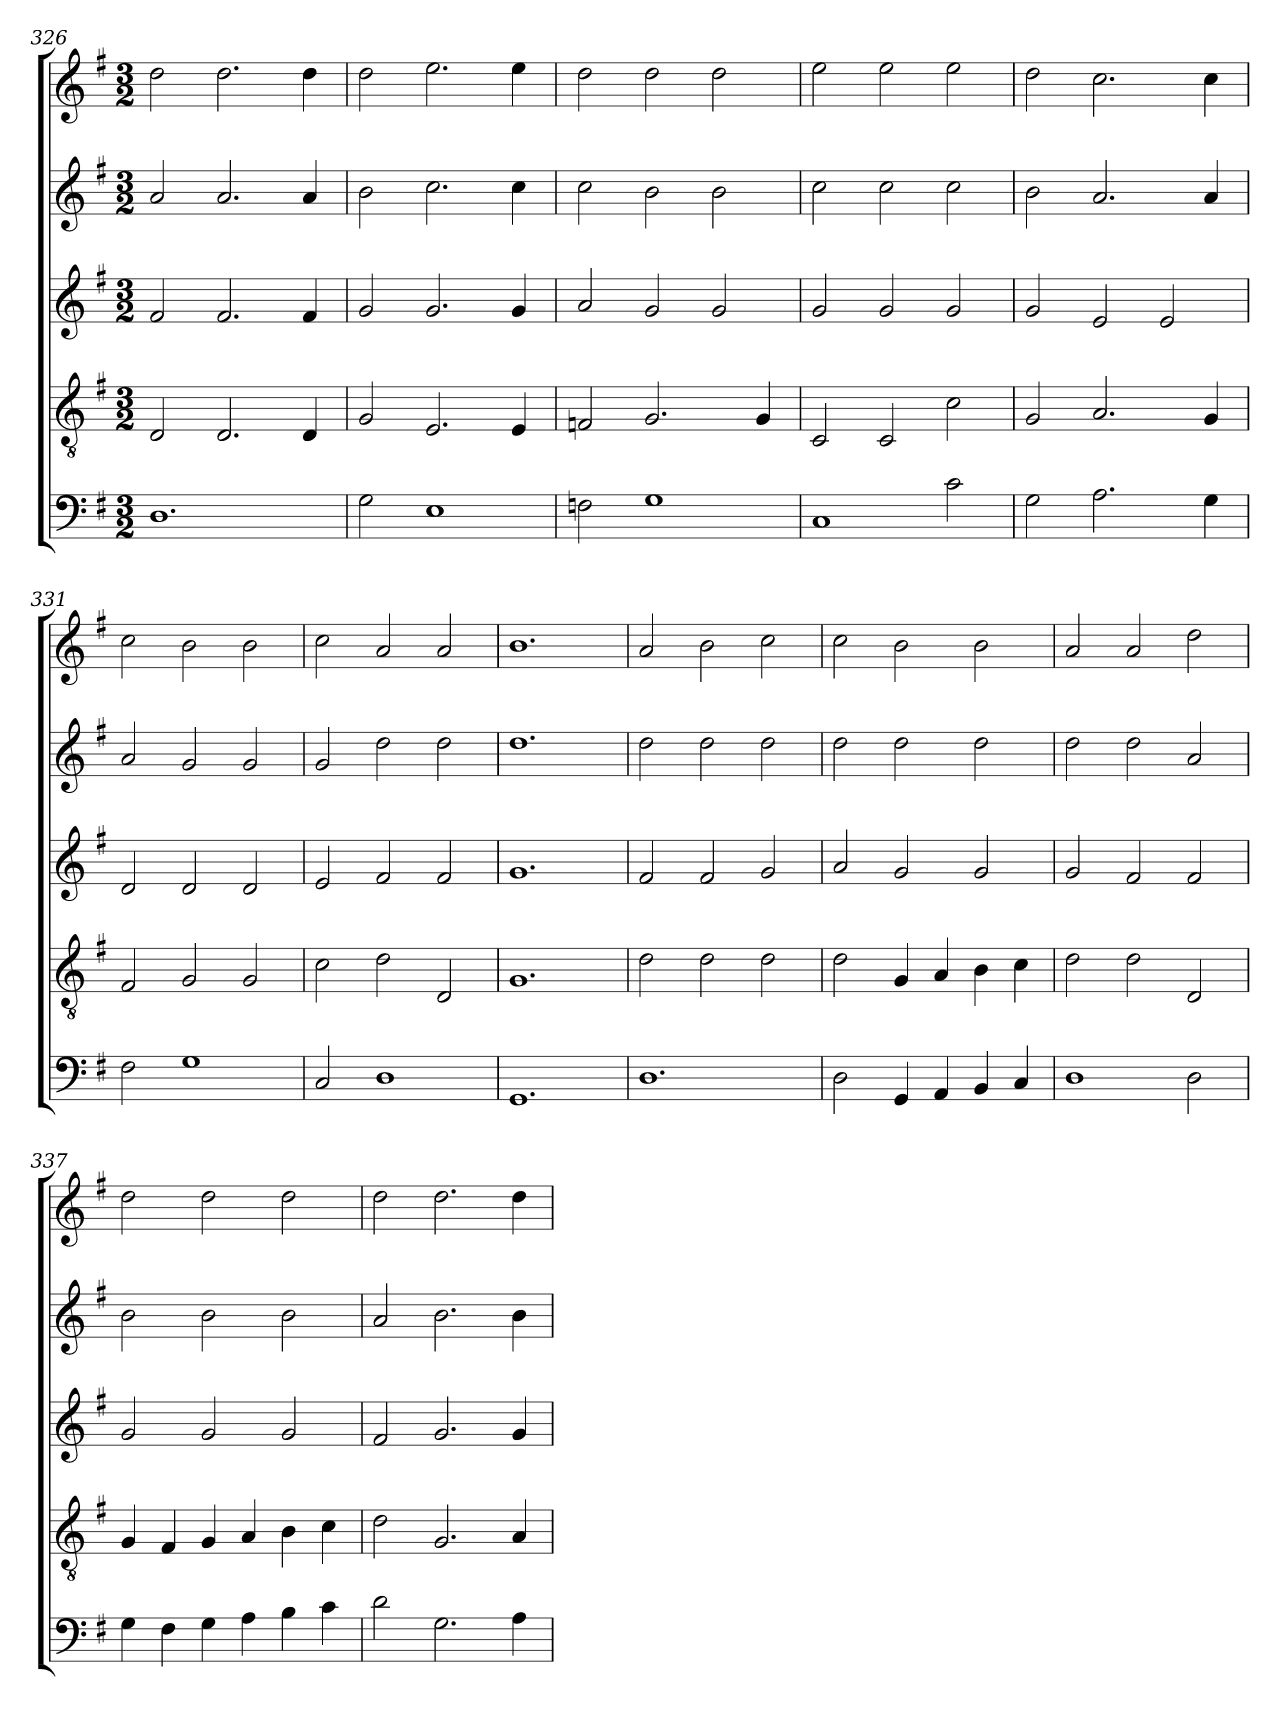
**kern	**kern	**kern	**kern	**kern
*part5	*part4	*part3	*part2	*part1
*staff5	*staff4	*staff3	*staff2	*staff1
*clefF4	*clefGv2	*clefG2	*clefG2	*clefG2
*k[f#]	*k[f#]	*k[f#]	*k[f#]	*k[f#]
*G:	*G:	*G:	*G:	*G:
*M3/2	*M3/2	*M3/2	*M3/2	*M3/2
=326	=326	=326	=326	=326
1.D	2D/	2f#/	2a/	2dd\
.	2.D/	2.f#/	2.a/	2.dd\
.	4D/	4f#/	4a/	4dd\
=327	=327	=327	=327	=327
2G\	2G/	2g/	2b\	2dd\
1E	2.E/	2.g/	2.cc\	2.ee\
.	4E/	4g/	4cc\	4ee\
!!LO:PB:g=z
=328	=328	=328	=328	=328
2Fn\	2Fn/	2a/	2cc\	2dd\
1G	2.G/	2g/	2b\	2dd\
.	.	2g/	2b\	2dd\
.	4G/	.	.	.
!!LO:LB:g=z
=329	=329	=329	=329	=329
1C	2C/	2g/	2cc\	2ee\
.	2C/	2g/	2cc\	2ee\
2c\	2c\	2g/	2cc\	2ee\
=330	=330	=330	=330	=330
2G\	2G/	2g/	2b\	2dd\
2.A\	2.A/	2e/	2.a/	2.cc\
.	.	2e/	.	.
4G\	4G/	.	4a/	4cc\
=331	=331	=331	=331	=331
2F#\	2F#/	2d/	2a/	2cc\
1G	2G/	2d/	2g/	2b\
.	2G/	2d/	2g/	2b\
=332	=332	=332	=332	=332
2C/	2c\	2e/	2g/	2cc\
1D	2d\	2f#/	2dd\	2a/
.	2D/	2f#/	2dd\	2a/
=333	=333	=333	=333	=333
1.GG	1.G	1.g	1.dd	1.b
=334	=334	=334	=334	=334
1.D	2d\	2f#/	2dd\	2a/
.	2d\	2f#/	2dd\	2b\
.	2d\	2g/	2dd\	2cc\
!!LO:LB:g=z
=335	=335	=335	=335	=335
2D\	2d\	2a/	2dd\	2cc\
4GG/	4G/	2g/	2dd\	2b\
4AA/	4A/	.	.	.
4BB/	4B\	2g/	2dd\	2b\
4C/	4c\	.	.	.
=336	=336	=336	=336	=336
1D	2d\	2g/	2dd\	2a/
.	2d\	2f#/	2dd\	2a/
2D\	2D/	2f#/	2a/	2dd\
!!LO:PB:g=z
=337	=337	=337	=337	=337
4G\	4G/	2g/	2b\	2dd\
4F#\	4F#/	.	.	.
4G\	4G/	2g/	2b\	2dd\
4A\	4A/	.	.	.
4B\	4B\	2g/	2b\	2dd\
4c\	4c\	.	.	.
=338	=338	=338	=338	=338
2d\	2d\	2f#/	2a/	2dd\
2.G\	2.G/	2.g/	2.b\	2.dd\
4A\	4A/	4g/	4b\	4dd\
=	=	=	=	=
*-	*-	*-	*-	*-
